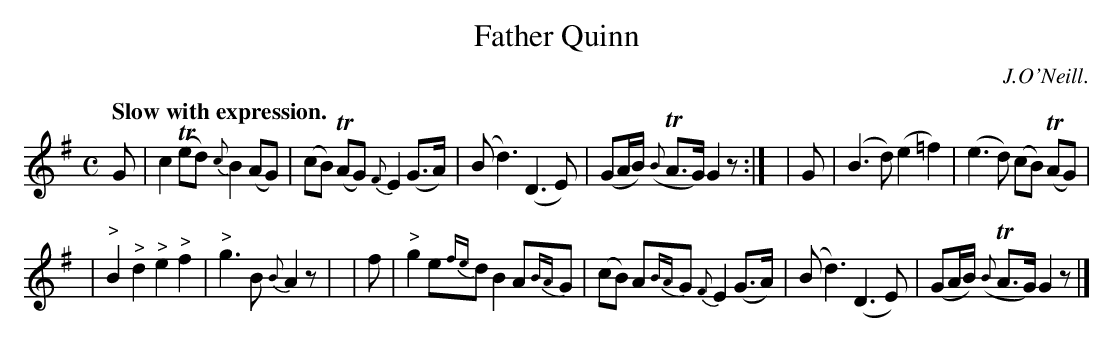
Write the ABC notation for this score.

X:1
T: Father Quinn
O: J.O'Neill.
Q: "Slow with expression."
M: C
L: 1/8
K: G
G \
| c2 (Ted) {c}B2 (AG) | (cB) (TAG) {F}E2 (G>A) \
| (Bd3) (D3E) | (GA/2B/2) ({B}TA>G) G2z :|\
| G \
| (B3d) (e2 =f2) | (e3d) (cB) (TAG) |
| "^>"B2 "^>"d2 "^>"e2 "^>"f2 | "^>"g3B {B}A2 z |\
| f \
| "^>"g2 e{fe}d B2 A{BA}G | (cB) A{BA}G {F}E2 (G>A) \
| (Bd3) (D3E) | (GA/2B/2) ({B}TA>G) G2z |]
